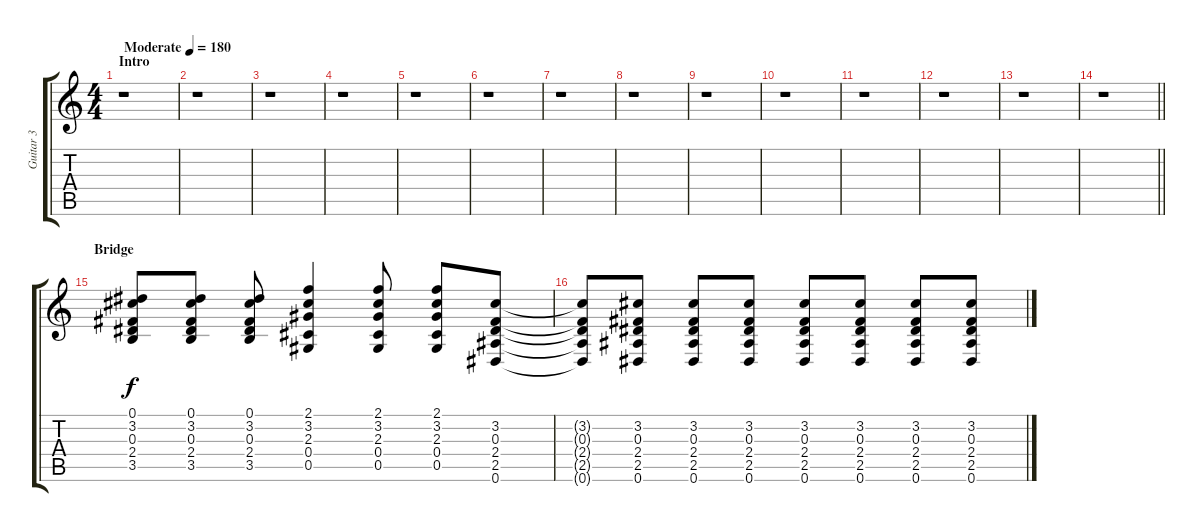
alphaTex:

\track ("Guitar 3" "Guitar 3") {instrument overdrivenguitar}
\staff {score tabs}
\tuning (Eb4 Bb3 Gb3 Db3 Ab2 Eb2) {hide}
\ts (4 4)
\section ("" "Intro")
\tempo (180 "Moderate")
\clef g2
\ks c
r.1{dy f instrument overdrivenguitar} |
r.1 |
r.1 |
r.1 |
r.1 |
r.1 |
r.1 |
r.1 |
r.1 |
r.1 |
r.1 |
r.1 |
r.1 |
\barLineRight lightlight
r.1 |
\section ("" "Bridge")
(0.1 3.2 0.3 2.4 3.5).8 (0.1 3.2 0.3 2.4 3.5).8 (0.1 3.2 0.3 2.4 3.5).8 (2.1 3.2 2.3 0.4 0.5).4 (2.1 3.2 2.3 0.4 0.5).8 (2.1 3.2 2.3 0.4 0.5).8 (3.2 0.3 2.4 2.5 0.6).8 |
(3.2{t} 0.3{t} 2.4{t} 2.5{t} 0.6{t}).8 (3.2 0.3 2.4 2.5 0.6).8 (3.2 0.3 2.4 2.5 0.6).8 (3.2 0.3 2.4 2.5 0.6).8 (3.2 0.3 2.4 2.5 0.6).8 (3.2 0.3 2.4 2.5 0.6).8 (3.2 0.3 2.4 2.5 0.6).8 (3.2 0.3 2.4 2.5 0.6).8
